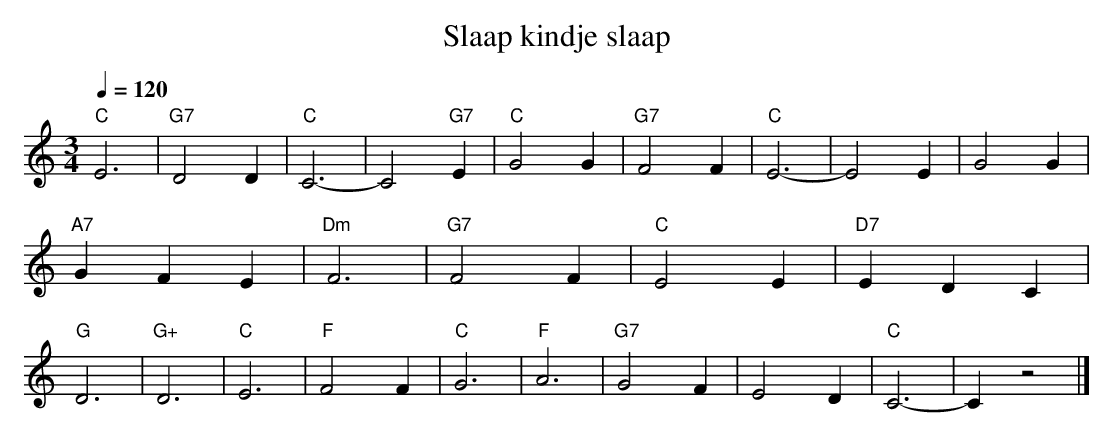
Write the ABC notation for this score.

X:1
T:Slaap kindje slaap
Q:1/4=120
M:3/4
L:1/8
K:C
"C"E6 | "G7"D4 D2 | "C"C6- | C4 "G7"E2 | "C"G4 G2 | "G7"F4 F2 | "C"E6- | E4 E2 |
G4 G2 | "A7"G2 F2 E2 | "Dm"F6 | "G7"F4 F2 | "C"E4 E2 | "D7"E2 D2 C2 | "G"D6 | "G+"D6 |
"C"E6 | "F"F4 F2 | "C"G6 | "F"A6 | "G7"G4 F2 | E4 D2 | "C"C6- | C2 z4 |]
